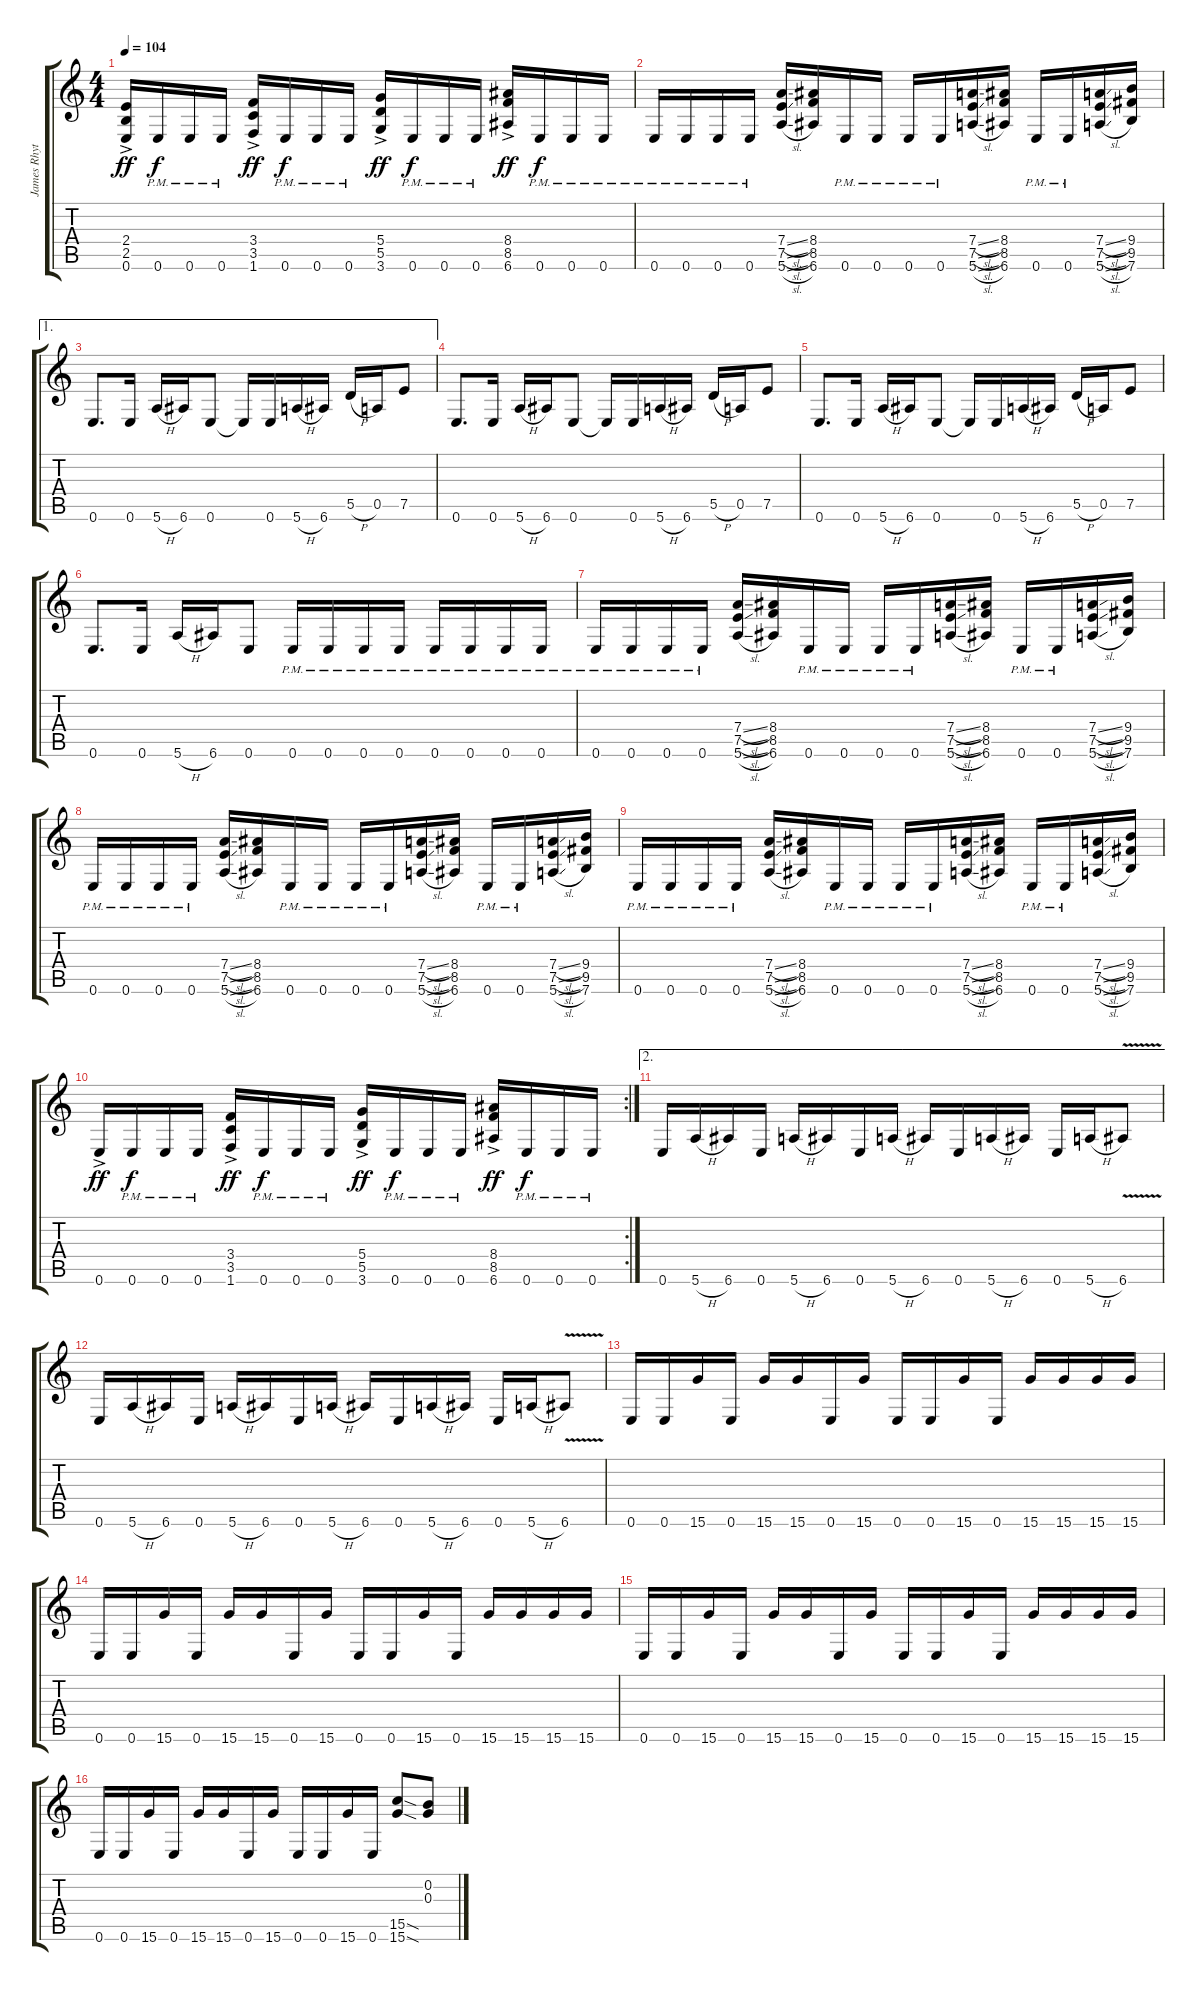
\track ("James Rhythm" "James Rhyt") {instrument distortionguitar}
\staff {score tabs}
\tuning (E4 B3 G3 D3 A2 E2) {hide}
\ts (4 4)
\tempo 104
\clef g2
\ks c
(2.4{ac} 2.5{ac} 0.6{ac}).16{dy ff} 0.6{pm}.16{dy f} 0.6{pm}.16 0.6{pm}.16 (3.4{ac} 3.5{ac} 1.6{ac}).16{dy ff} 0.6{pm}.16{dy f} 0.6{pm}.16 0.6{pm}.16 (5.4{ac} 5.5{ac} 3.6{ac}).16{dy ff} 0.6{pm}.16{dy f} 0.6{pm}.16 0.6{pm}.16 (8.4{ac} 8.5{ac} 6.6{ac}).16{dy ff} 0.6{pm}.16{dy f} 0.6{pm}.16 0.6{pm}.16 |
0.6{pm}.16 0.6{pm}.16 0.6{pm}.16 0.6{pm}.16 (7.4{sl} 7.5{sl} 5.6{sl}).16 (8.4 8.5 6.6).16 0.6{pm}.16 0.6{pm}.16 0.6{pm}.16 0.6{pm}.16 (7.4{sl} 7.5{sl} 5.6{sl}).16 (8.4 8.5 6.6).16 0.6{pm}.16 0.6{pm}.16 (7.4{sl} 7.5{sl} 5.6{sl}).16 (9.4 9.5 7.6).16 |
\ae 1
0.6.8{d} 0.6.16 5.6{h}.16 6.6.16 0.6.8 0.6{t}.16 0.6.16 5.6{h}.16 6.6.16 5.5{h}.16 0.5.16 7.5.8 |
0.6.8{d} 0.6.16 5.6{h}.16 6.6.16 0.6.8 0.6{t}.16 0.6.16 5.6{h}.16 6.6.16 5.5{h}.16 0.5.16 7.5.8 |
0.6.8{d} 0.6.16 5.6{h}.16 6.6.16 0.6.8 0.6{t}.16 0.6.16 5.6{h}.16 6.6.16 5.5{h}.16 0.5.16 7.5.8 |
0.6.8{d} 0.6.16 5.6{h}.16 6.6.16 0.6.8 0.6{pm}.16 0.6{pm}.16 0.6{pm}.16 0.6{pm}.16 0.6{pm}.16 0.6{pm}.16 0.6{pm}.16 0.6{pm}.16 |
0.6{pm}.16 0.6{pm}.16 0.6{pm}.16 0.6{pm}.16 (7.4{sl} 7.5{sl} 5.6{sl}).16 (8.4 8.5 6.6).16 0.6{pm}.16 0.6{pm}.16 0.6{pm}.16 0.6{pm}.16 (7.4{sl} 7.5{sl} 5.6{sl}).16 (8.4 8.5 6.6).16 0.6{pm}.16 0.6{pm}.16 (7.4{sl} 7.5{sl} 5.6{sl}).16 (9.4 9.5 7.6).16 |
0.6{pm}.16 0.6{pm}.16 0.6{pm}.16 0.6{pm}.16 (7.4{sl} 7.5{sl} 5.6{sl}).16 (8.4 8.5 6.6).16 0.6{pm}.16 0.6{pm}.16 0.6{pm}.16 0.6{pm}.16 (7.4{sl} 7.5{sl} 5.6{sl}).16 (8.4 8.5 6.6).16 0.6{pm}.16 0.6{pm}.16 (7.4{sl} 7.5{sl} 5.6{sl}).16 (9.4 9.5 7.6).16 |
0.6{pm}.16 0.6{pm}.16 0.6{pm}.16 0.6{pm}.16 (7.4{sl} 7.5{sl} 5.6{sl}).16 (8.4 8.5 6.6).16 0.6{pm}.16 0.6{pm}.16 0.6{pm}.16 0.6{pm}.16 (7.4{sl} 7.5{sl} 5.6{sl}).16 (8.4 8.5 6.6).16 0.6{pm}.16 0.6{pm}.16 (7.4{sl} 7.5{sl} 5.6{sl}).16 (9.4 9.5 7.6).16 |
\rc 2
0.6{ac}.16{dy ff} 0.6{pm}.16{dy f} 0.6{pm}.16 0.6{pm}.16 (3.4{ac} 3.5{ac} 1.6{ac}).16{dy ff} 0.6{pm}.16{dy f} 0.6{pm}.16 0.6{pm}.16 (5.4{ac} 5.5{ac} 3.6{ac}).16{dy ff} 0.6{pm}.16{dy f} 0.6{pm}.16 0.6{pm}.16 (8.4{ac} 8.5{ac} 6.6{ac}).16{dy ff} 0.6{pm}.16{dy f} 0.6{pm}.16 0.6{pm}.16 |
\ae 2
0.6.16 5.6{h}.16 6.6.16 0.6.16 5.6{h}.16 6.6.16 0.6.16 5.6{h}.16 6.6.16 0.6.16 5.6{h}.16 6.6.16 0.6.16 5.6{h}.16 6.6{v}.8 |
0.6.16 5.6{h}.16 6.6.16 0.6.16 5.6{h}.16 6.6.16 0.6.16 5.6{h}.16 6.6.16 0.6.16 5.6{h}.16 6.6.16 0.6.16 5.6{h}.16 6.6{v}.8 |
0.6.16 0.6.16 15.6.16 0.6.16 15.6.16 15.6.16 0.6.16 15.6.16 0.6.16 0.6.16 15.6.16 0.6.16 15.6.16 15.6.16 15.6.16 15.6.16 |
0.6.16 0.6.16 15.6.16 0.6.16 15.6.16 15.6.16 0.6.16 15.6.16 0.6.16 0.6.16 15.6.16 0.6.16 15.6.16 15.6.16 15.6.16 15.6.16 |
0.6.16 0.6.16 15.6.16 0.6.16 15.6.16 15.6.16 0.6.16 15.6.16 0.6.16 0.6.16 15.6.16 0.6.16 15.6.16 15.6.16 15.6.16 15.6.16 |
0.6.16 0.6.16 15.6.16 0.6.16 15.6.16 15.6.16 0.6.16 15.6.16 0.6.16 0.6.16 15.6.16 0.6.16 (15.5{sod} 15.6{sod}).8 (0.2 0.3).8
